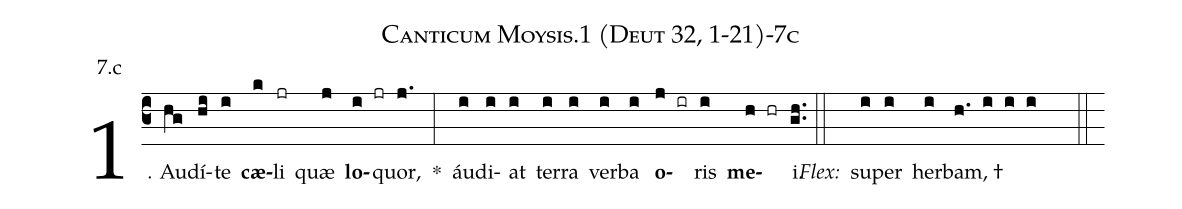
name: Canticum Moysis.1 (Deut 32, 1-21)-7c;
annotation: 7.c;
%%
(c3)1. Au(hg)dí(hi)te(i) <b>cæ</b>(k)li(jr) quæ(j) <b>lo</b>(i jr)quor,(j.) *(:) áu(i)di(i)at(i) ter(i)ra(i) ver(i)ba(i) <b>o</b>(j ir)ris(i) <b>me</b>(h hr)i.(gh..) (::)
<i>Flex:</i>()  su(i)per(i) her(i)bam, †(h. i i i  ::)
